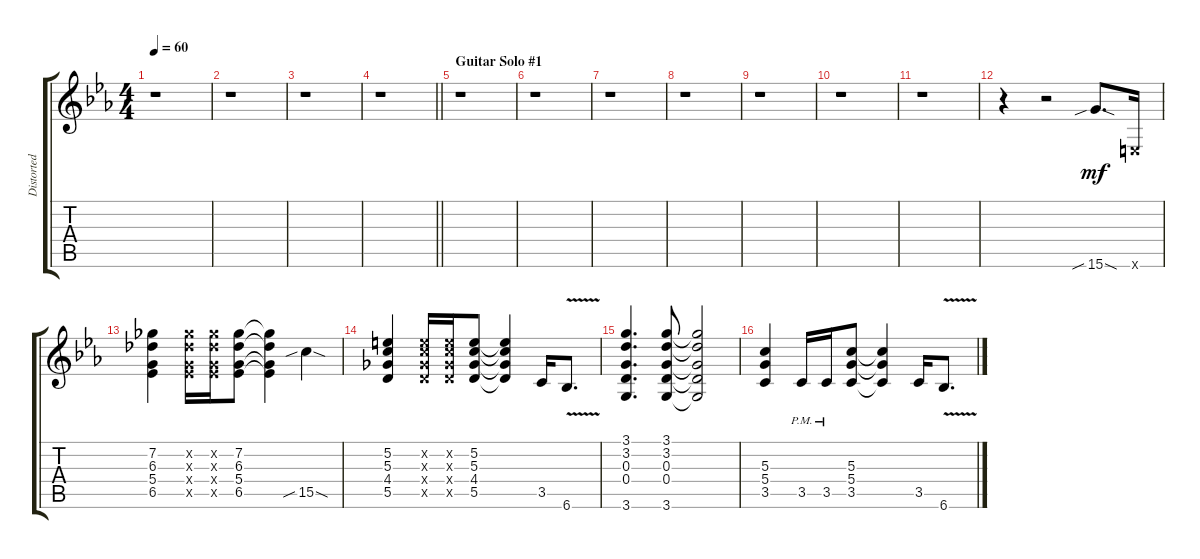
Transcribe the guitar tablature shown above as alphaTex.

\track ("Distorted [Left]" "Distorted ") {instrument overdrivenguitar}
\staff {score tabs}
\tuning (E4 B3 G3 D3 A2 E2) {hide}
\ts (4 4)
\tempo 60
\clef g2
\ks eb
r.1{dy mf} |
r.1 |
r.1 |
\barLineRight lightlight
r.1 |
\section ("" "Guitar Solo #1")
r.1 |
r.1 |
r.1 |
r.1 |
r.1 |
r.1 |
r.1 |
r.4 r.2 15.6{sib sod}.8{d} 0.6{x}.16 |
(7.2 6.3 5.4 6.5).4 (7.2{x} 6.3{x} 5.4{x} 6.5{x}).16 (7.2{x} 6.3{x} 5.4{x} 6.5{x}).16 (7.2 6.3 5.4 6.5).8 (7.2{t} 6.3{t} 5.4{t} 6.5{t}).4 15.5{sib sod}.4 |
(5.2 5.3 4.4 5.5).4 (5.2{x} 5.3{x} 4.4{x} 5.5{x}).16 (5.2{x} 5.3{x} 4.4{x} 5.5{x}).16 (5.2 5.3 4.4 5.5).8 (5.2{t} 5.3{t} 4.4{t} 5.5{t}).4 3.5.16 6.6{v}.8{d} |
(3.1 3.2 0.3 0.4 3.6).4{d} (3.1 3.2 0.3 0.4 3.6).8 (3.1{t} 3.2{t} 0.3{t} 0.4{t} 3.6{t}).2 |
(5.3 5.4 3.5).4 3.5{pm}.16 3.5{pm}.16 (5.3 5.4 3.5).8 (5.3{t} 5.4{t} 3.5{t}).4 3.5.16 6.6{v}.8{d}
